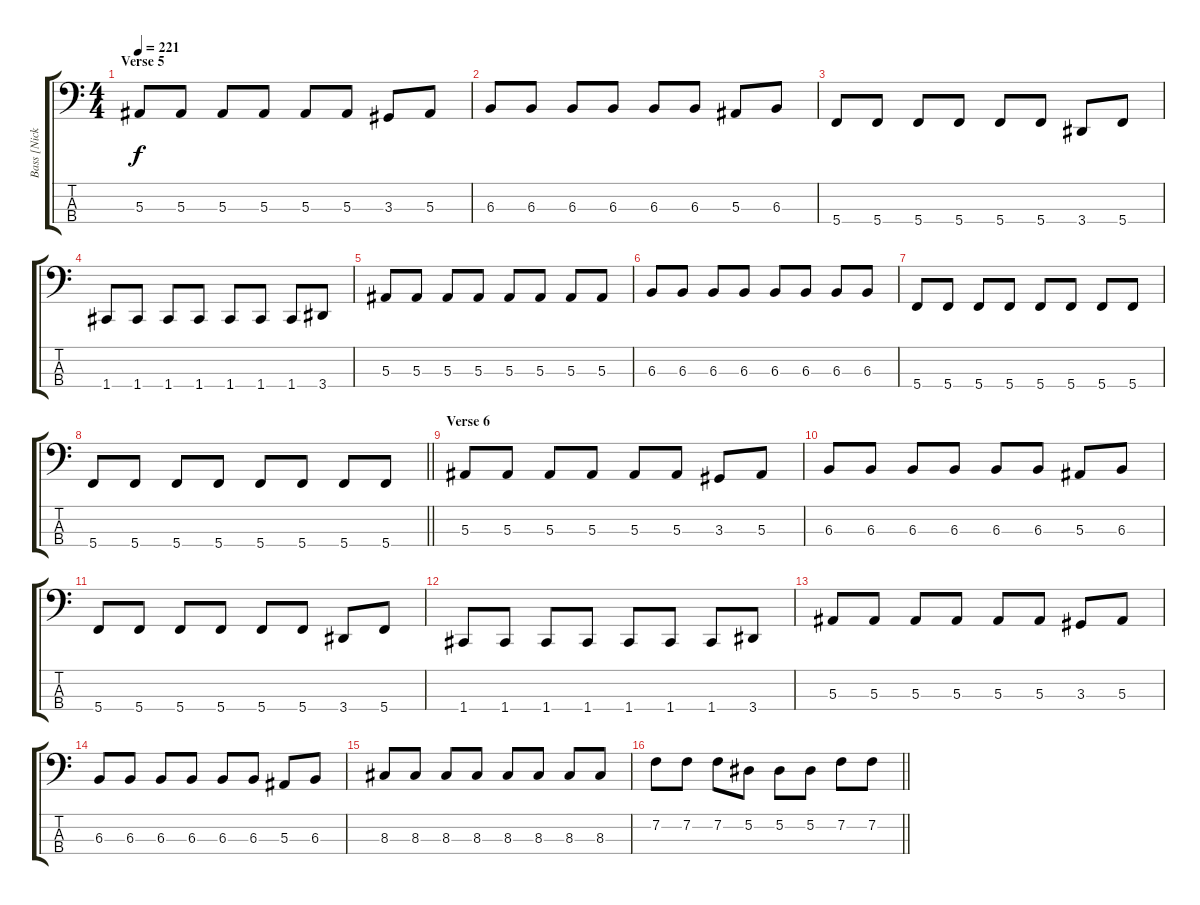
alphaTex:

\track ("Bass [Nick Oliveri]" "Bass [Nick") {instrument electricbasspick bank 255}
\staff {score tabs}
\tuning (Eb2 Bb1 F1 C1) {hide}
\ts (4 4)
\section ("" "Verse 5")
\tempo 221
\clef f4
\ks c
5.3.8{dy f} 5.3.8 5.3.8 5.3.8 5.3.8 5.3.8 3.3.8 5.3.8 |
6.3.8 6.3.8 6.3.8 6.3.8 6.3.8 6.3.8 5.3.8 6.3.8 |
5.4.8 5.4.8 5.4.8 5.4.8 5.4.8 5.4.8 3.4.8 5.4.8 |
1.4.8 1.4.8 1.4.8 1.4.8 1.4.8 1.4.8 1.4.8 3.4.8 |
5.3.8 5.3.8 5.3.8 5.3.8 5.3.8 5.3.8 5.3.8 5.3.8 |
6.3.8 6.3.8 6.3.8 6.3.8 6.3.8 6.3.8 6.3.8 6.3.8 |
5.4.8 5.4.8 5.4.8 5.4.8 5.4.8 5.4.8 5.4.8 5.4.8 |
\barLineRight lightlight
5.4.8 5.4.8 5.4.8 5.4.8 5.4.8 5.4.8 5.4.8 5.4.8 |
\section ("" "Verse 6")
5.3.8 5.3.8 5.3.8 5.3.8 5.3.8 5.3.8 3.3.8 5.3.8 |
6.3.8 6.3.8 6.3.8 6.3.8 6.3.8 6.3.8 5.3.8 6.3.8 |
5.4.8 5.4.8 5.4.8 5.4.8 5.4.8 5.4.8 3.4.8 5.4.8 |
1.4.8 1.4.8 1.4.8 1.4.8 1.4.8 1.4.8 1.4.8 3.4.8 |
5.3.8 5.3.8 5.3.8 5.3.8 5.3.8 5.3.8 3.3.8 5.3.8 |
6.3.8 6.3.8 6.3.8 6.3.8 6.3.8 6.3.8 5.3.8 6.3.8 |
8.3.8 8.3.8 8.3.8 8.3.8 8.3.8 8.3.8 8.3.8 8.3.8 |
\barLineRight lightlight
7.2.8 7.2.8 7.2.8 5.2.8 5.2.8 5.2.8 7.2.8 7.2.8
